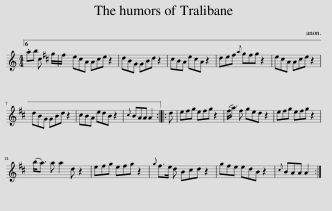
X:1
L:1/8
M:4/4
I:linebreak $
K:C
V:1 treble
V:1
 .ab c g/^f/ | e^cA Ace z2 | dBG GBd z2 | ^cBA ecA z2 | de^f{a} gfg z2 | %5
 e^cA Ace z2 |$ dBG GBd z2 | ^cBA edB z2 |{^c} BAA A2 :: d | %10
 e^fg efg z2 | (^f<a) f ged z2 | e^fg efg z2 |$ (b<a) a a2 d z2 | e^fg efg z2 | %15
{g} ^f>e d B^cd z2 | g^fe edB z2 |{^c} BAA A2 :| %18
